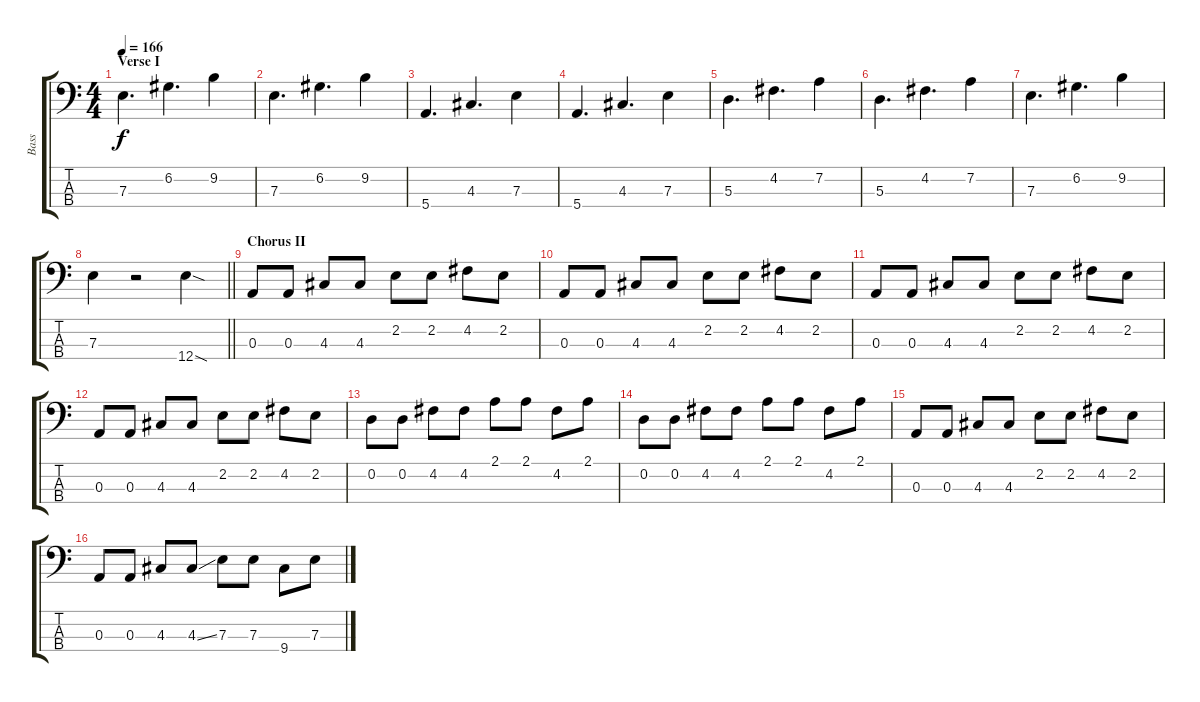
\track ("Bass" "Bass") {instrument electricbassfinger}
\staff {score tabs}
\tuning (G2 D2 A1 E1) {hide}
\ts (4 4)
\section ("" "Verse I")
\tempo 166
\clef f4
\ks c
7.3.4{d dy f} 6.2.4{d} 9.2.4 |
7.3.4{d} 6.2.4{d} 9.2.4 |
5.4.4{d} 4.3.4{d} 7.3.4 |
5.4.4{d} 4.3.4{d} 7.3.4 |
5.3.4{d} 4.2.4{d} 7.2.4 |
5.3.4{d} 4.2.4{d} 7.2.4 |
7.3.4{d} 6.2.4{d} 9.2.4 |
\barLineRight lightlight
7.3.4 r.2 12.4{sod}.4 |
\section ("" "Chorus II")
0.3.8 0.3.8 4.3.8 4.3.8 2.2.8 2.2.8 4.2.8 2.2.8 |
0.3.8 0.3.8 4.3.8 4.3.8 2.2.8 2.2.8 4.2.8 2.2.8 |
0.3.8 0.3.8 4.3.8 4.3.8 2.2.8 2.2.8 4.2.8 2.2.8 |
0.3.8 0.3.8 4.3.8 4.3.8 2.2.8 2.2.8 4.2.8 2.2.8 |
0.2.8 0.2.8 4.2.8 4.2.8 2.1.8 2.1.8 4.2.8 2.1.8 |
0.2.8 0.2.8 4.2.8 4.2.8 2.1.8 2.1.8 4.2.8 2.1.8 |
0.3.8 0.3.8 4.3.8 4.3.8 2.2.8 2.2.8 4.2.8 2.2.8 |
0.3.8 0.3.8 4.3.8 4.3{ss}.8 7.3.8 7.3.8 9.4.8 7.3.8
